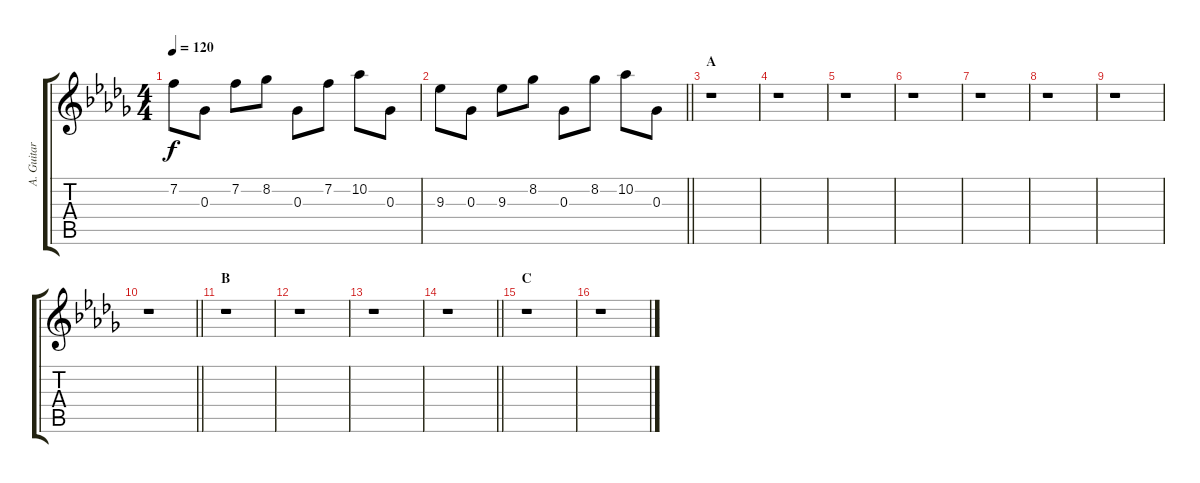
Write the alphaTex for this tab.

\track ("A. Guitar I" "A. Guitar ") {instrument acousticguitarsteel}
\staff {score tabs}
\tuning (Eb4 Bb3 Gb3 Db3 Ab2 Db2) {hide}
\ts (4 4)
\tempo 120
\clef g2
\ks db
7.2.8{dy f} 0.3.8 7.2.8 8.2.8 0.3.8 7.2.8 10.2.8 0.3.8 |
\barLineRight lightlight
9.3.8 0.3.8 9.3.8 8.2.8 0.3.8 8.2.8 10.2.8 0.3.8 |
\section ("" "A")
r.1 |
r.1 |
r.1 |
r.1 |
r.1 |
r.1 |
r.1 |
\barLineRight lightlight
r.1 |
\section ("" "B")
r.1 |
r.1 |
r.1 |
\barLineRight lightlight
r.1 |
\section ("" "C")
r.1 |
r.1
